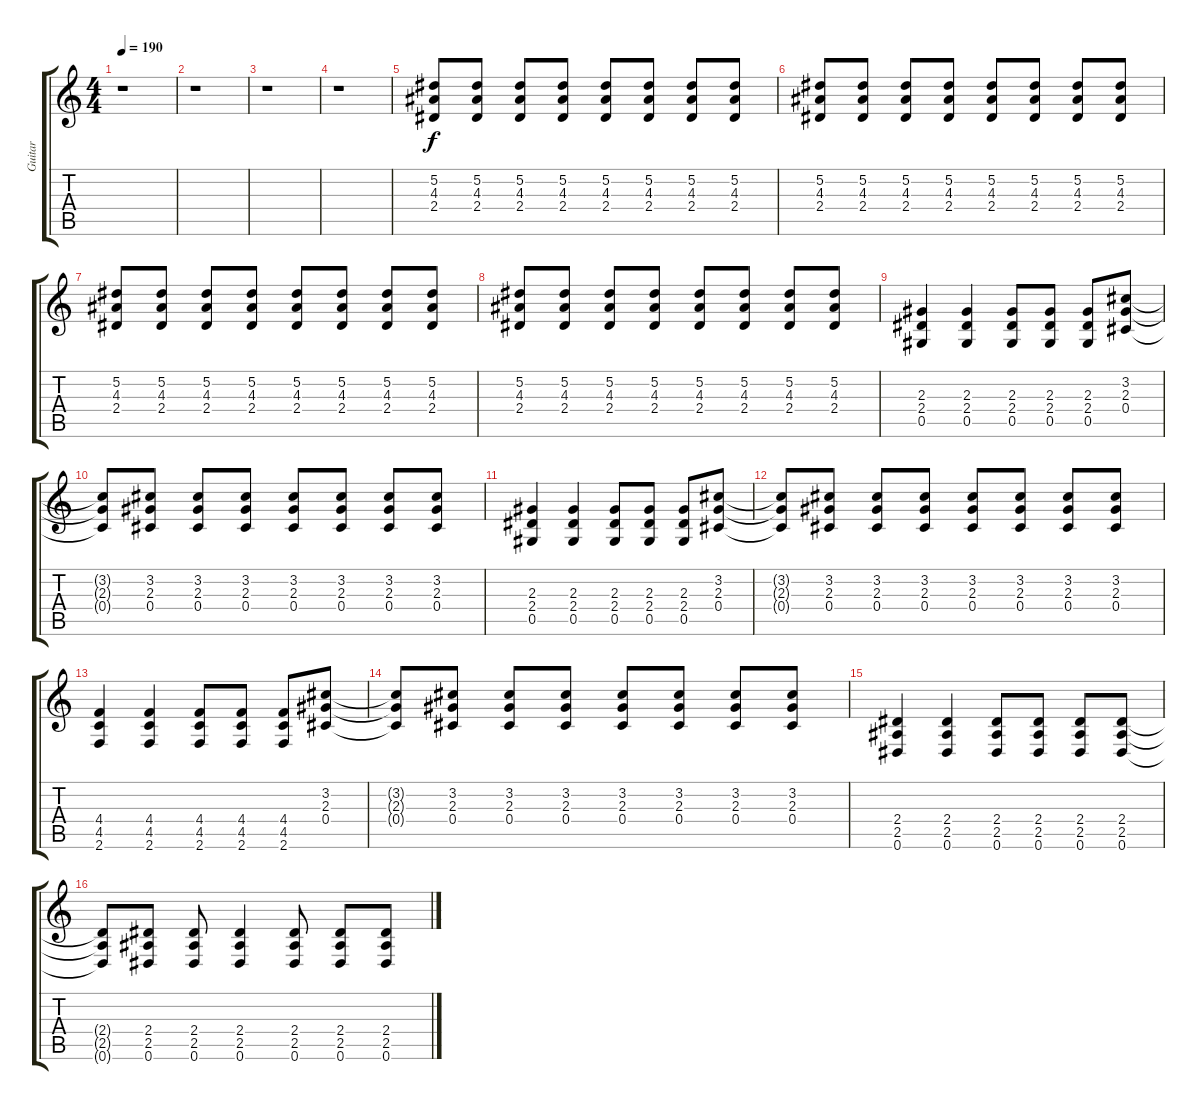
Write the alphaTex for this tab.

\track ("Guitar" "Guitar") {instrument distortionguitar}
\staff {score tabs}
\tuning (Eb4 Bb3 Gb3 Db3 Ab2 Eb2) {hide}
\ts (4 4)
\tempo 190
\clef g2
\ks c
r.1{dy f instrument distortionguitar} |
r.1 |
r.1 |
r.1 |
(5.2 4.3 2.4).8 (5.2 4.3 2.4).8 (5.2 4.3 2.4).8 (5.2 4.3 2.4).8 (5.2 4.3 2.4).8 (5.2 4.3 2.4).8 (5.2 4.3 2.4).8 (5.2 4.3 2.4).8 |
(5.2 4.3 2.4).8 (5.2 4.3 2.4).8 (5.2 4.3 2.4).8 (5.2 4.3 2.4).8 (5.2 4.3 2.4).8 (5.2 4.3 2.4).8 (5.2 4.3 2.4).8 (5.2 4.3 2.4).8 |
(5.2 4.3 2.4).8 (5.2 4.3 2.4).8 (5.2 4.3 2.4).8 (5.2 4.3 2.4).8 (5.2 4.3 2.4).8 (5.2 4.3 2.4).8 (5.2 4.3 2.4).8 (5.2 4.3 2.4).8 |
(5.2 4.3 2.4).8 (5.2 4.3 2.4).8 (5.2 4.3 2.4).8 (5.2 4.3 2.4).8 (5.2 4.3 2.4).8 (5.2 4.3 2.4).8 (5.2 4.3 2.4).8 (5.2 4.3 2.4).8 |
(2.3 2.4 0.5).4 (2.3 2.4 0.5).4 (2.3 2.4 0.5).8 (2.3 2.4 0.5).8 (2.3 2.4 0.5).8 (3.2 2.3 0.4).8 |
(3.2{t} 2.3{t} 0.4{t}).8 (3.2 2.3 0.4).8 (3.2 2.3 0.4).8 (3.2 2.3 0.4).8 (3.2 2.3 0.4).8 (3.2 2.3 0.4).8 (3.2 2.3 0.4).8 (3.2 2.3 0.4).8 |
(2.3 2.4 0.5).4 (2.3 2.4 0.5).4 (2.3 2.4 0.5).8 (2.3 2.4 0.5).8 (2.3 2.4 0.5).8 (3.2 2.3 0.4).8 |
(3.2{t} 2.3{t} 0.4{t}).8 (3.2 2.3 0.4).8 (3.2 2.3 0.4).8 (3.2 2.3 0.4).8 (3.2 2.3 0.4).8 (3.2 2.3 0.4).8 (3.2 2.3 0.4).8 (3.2 2.3 0.4).8 |
(4.4 4.5 2.6).4 (4.4 4.5 2.6).4 (4.4 4.5 2.6).8 (4.4 4.5 2.6).8 (4.4 4.5 2.6).8 (3.2 2.3 0.4).8 |
(3.2{t} 2.3{t} 0.4{t}).8 (3.2 2.3 0.4).8 (3.2 2.3 0.4).8 (3.2 2.3 0.4).8 (3.2 2.3 0.4).8 (3.2 2.3 0.4).8 (3.2 2.3 0.4).8 (3.2 2.3 0.4).8 |
(2.4 2.5 0.6).4 (2.4 2.5 0.6).4 (2.4 2.5 0.6).8 (2.4 2.5 0.6).8 (2.4 2.5 0.6).8 (2.4 2.5 0.6).8 |
(2.4{t} 2.5{t} 0.6{t}).8 (2.4 2.5 0.6).8 (2.4 2.5 0.6).8 (2.4 2.5 0.6).4 (2.4 2.5 0.6).8 (2.4 2.5 0.6).8 (2.4 2.5 0.6).8
